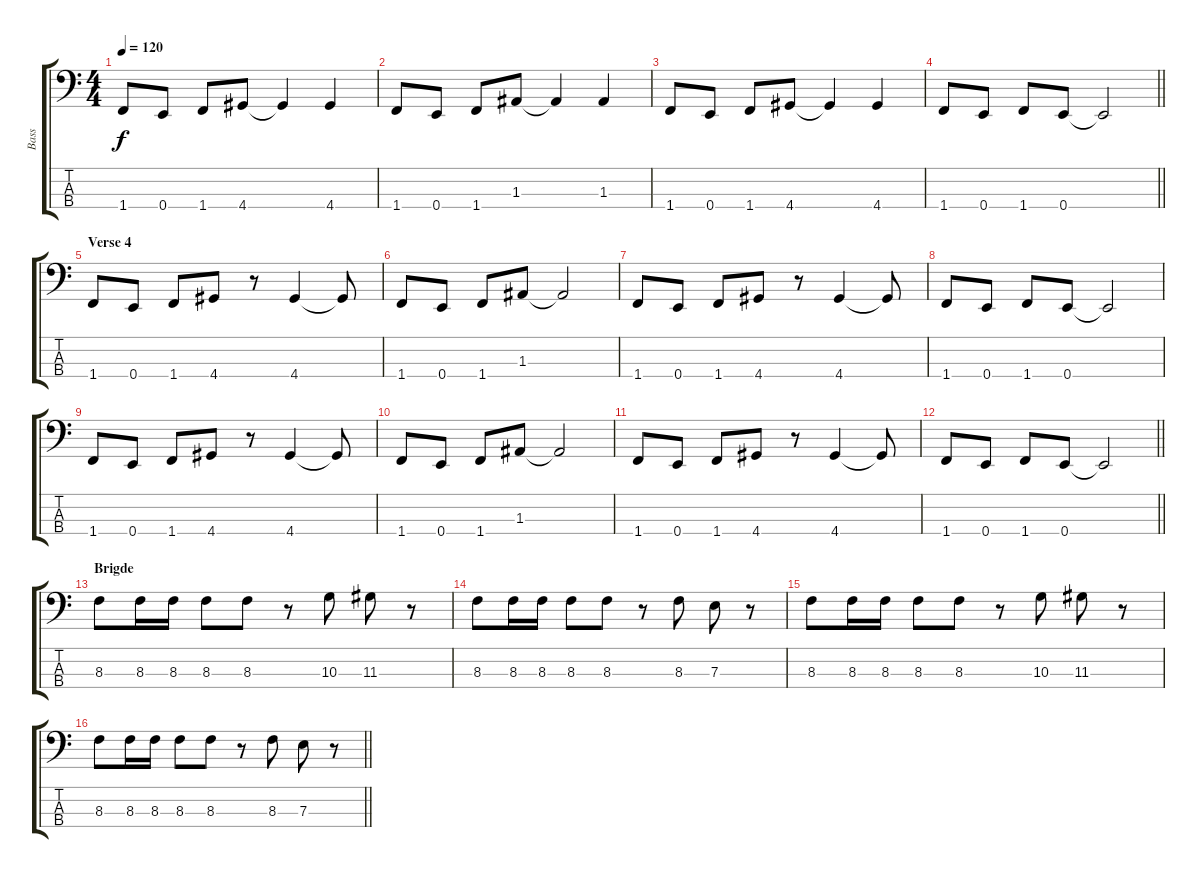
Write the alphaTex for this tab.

\track ("Bass" "Bass") {instrument electricbassfinger}
\staff {score tabs}
\tuning (G2 D2 A1 E1) {hide}
\ts (4 4)
\tempo 120
\clef f4
\ks c
1.4.8{dy f} 0.4.8 1.4.8 4.4.8 4.4{t}.4 4.4.4 |
1.4.8 0.4.8 1.4.8 1.3.8 1.3{t}.4 1.3.4 |
1.4.8 0.4.8 1.4.8 4.4.8 4.4{t}.4 4.4.4 |
\barLineRight lightlight
1.4.8 0.4.8 1.4.8 0.4.8 0.4{t}.2 |
\section ("" "Verse 4")
1.4.8 0.4.8 1.4.8 4.4.8 r.8 4.4.4 4.4{t}.8 |
1.4.8 0.4.8 1.4.8 1.3.8 1.3{t}.2 |
1.4.8 0.4.8 1.4.8 4.4.8 r.8 4.4.4 4.4{t}.8 |
1.4.8 0.4.8 1.4.8 0.4.8 0.4{t}.2 |
1.4.8 0.4.8 1.4.8 4.4.8 r.8 4.4.4 4.4{t}.8 |
1.4.8 0.4.8 1.4.8 1.3.8 1.3{t}.2 |
1.4.8 0.4.8 1.4.8 4.4.8 r.8 4.4.4 4.4{t}.8 |
\barLineRight lightlight
1.4.8 0.4.8 1.4.8 0.4.8 0.4{t}.2 |
\section ("" "Brigde")
8.3.8 8.3.16 8.3.16 8.3.8 8.3.8 r.8 10.3.8 11.3.8 r.8 |
8.3.8 8.3.16 8.3.16 8.3.8 8.3.8 r.8 8.3.8 7.3.8 r.8 |
8.3.8 8.3.16 8.3.16 8.3.8 8.3.8 r.8 10.3.8 11.3.8 r.8 |
\barLineRight lightlight
8.3.8 8.3.16 8.3.16 8.3.8 8.3.8 r.8 8.3.8 7.3.8 r.8
